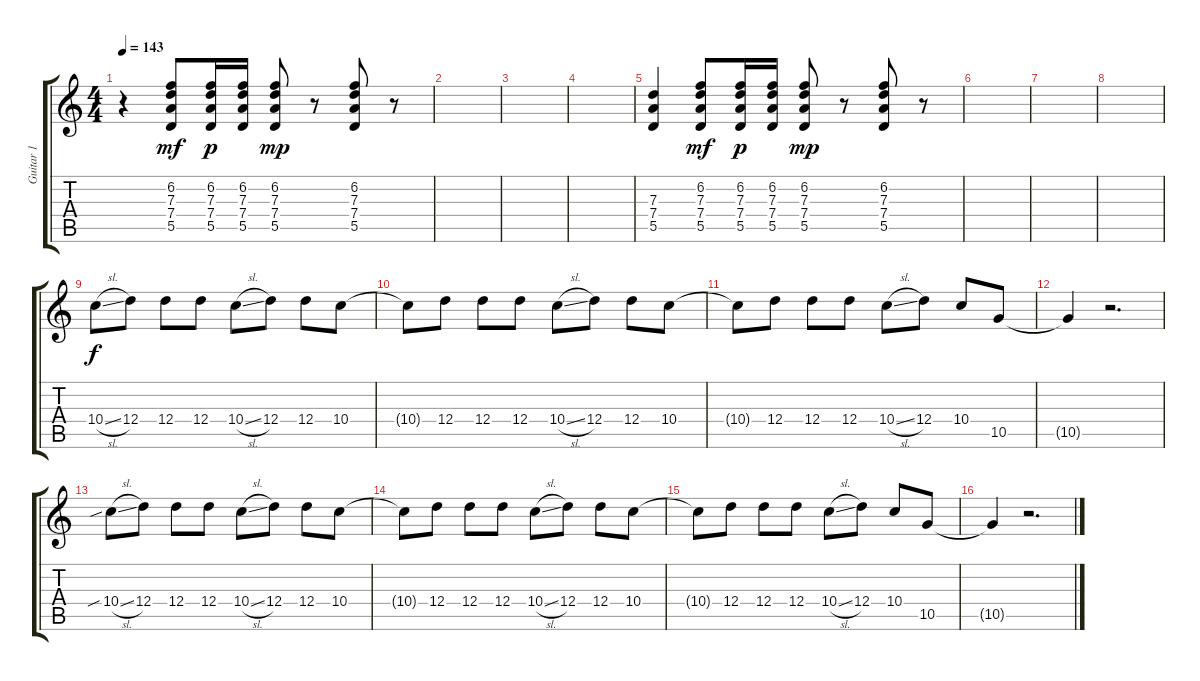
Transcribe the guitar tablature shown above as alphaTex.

\track ("Guitar 1" "Guitar 1") {instrument electricguitarclean}
\staff {score tabs}
\tuning (E4 B3 G3 D3 A2 E2) {hide}
\ts (4 4)
\tempo 143
\clef g2
\ks c
r.4{dy mf balance 6} (6.2 7.3 7.4 5.5).8 (6.2 7.3 7.4 5.5).16{dy p} (6.2 7.3 7.4 5.5).16 (6.2 7.3 7.4 5.5).8{dy mp} r.8 (6.2 7.3 7.4 5.5).8 r.8 |
|
|
|
(7.3 7.4 5.5).4 (6.2 7.3 7.4 5.5).8{dy mf} (6.2 7.3 7.4 5.5).16{dy p} (6.2 7.3 7.4 5.5).16 (6.2 7.3 7.4 5.5).8{dy mp} r.8 (6.2 7.3 7.4 5.5).8 r.8 |
|
|
|
10.4{sl}.8{dy f balance 12} 12.4.8 12.4.8 12.4.8 10.4{sl}.8 12.4.8 12.4.8 10.4.8 |
10.4{t}.8 12.4.8 12.4.8 12.4.8 10.4{sl}.8 12.4.8 12.4.8 10.4.8 |
10.4{t}.8 12.4.8 12.4.8 12.4.8 10.4{sl}.8 12.4.8 10.4.8 10.5.8 |
10.5{t}.4 r.2{d} |
10.4{sib sl}.8 12.4.8 12.4.8 12.4.8 10.4{sl}.8 12.4.8 12.4.8 10.4.8 |
10.4{t}.8 12.4.8 12.4.8 12.4.8 10.4{sl}.8 12.4.8 12.4.8 10.4.8 |
10.4{t}.8 12.4.8 12.4.8 12.4.8 10.4{sl}.8 12.4.8 10.4.8 10.5.8 |
10.5{t}.4 r.2{d}
